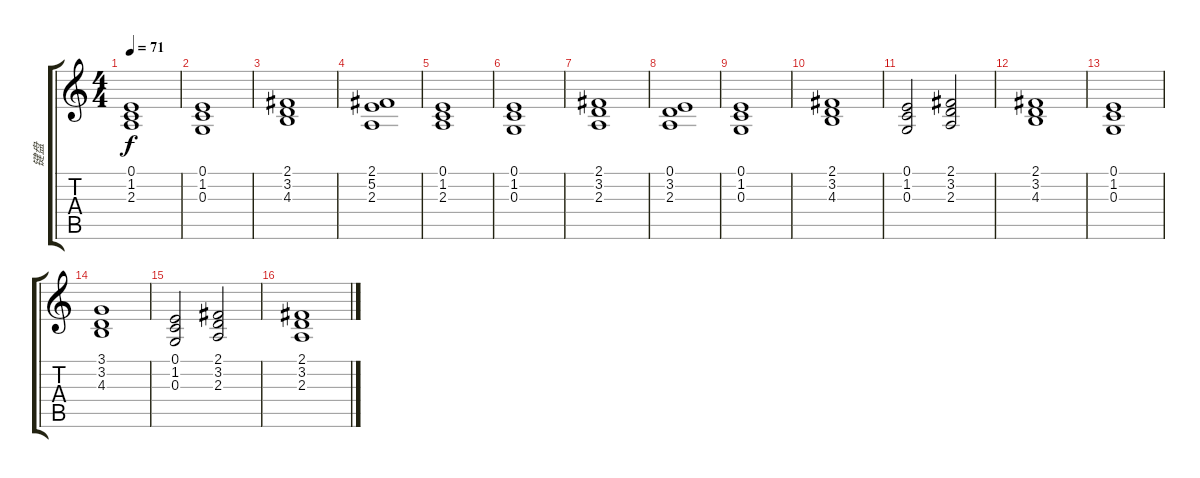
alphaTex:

\track ("键盘" "键盘") {instrument stringensemble1}
\staff {score tabs}
\tuning (E4 B3 G3 D3 A2 E2) {hide}
\ts (4 4)
\tempo 71
\clef g2
\ks c
(0.1 1.2 2.3).1{dy f} |
(0.1 1.2 0.3).1 |
(2.1 3.2 4.3).1 |
(2.1 5.2 2.3).1 |
(0.1 1.2 2.3).1 |
(0.1 1.2 0.3).1 |
(2.1 3.2 2.3).1 |
(0.1 3.2 2.3).1 |
(0.1 1.2 0.3).1 |
(2.1 3.2 4.3).1 |
(0.1 1.2 0.3).2 (2.1 3.2 2.3).2 |
(2.1 3.2 4.3).1 |
(0.1 1.2 0.3).1 |
(3.1 3.2 4.3).1 |
(0.1 1.2 0.3).2 (2.1 3.2 2.3).2 |
(2.1 3.2 2.3).1
